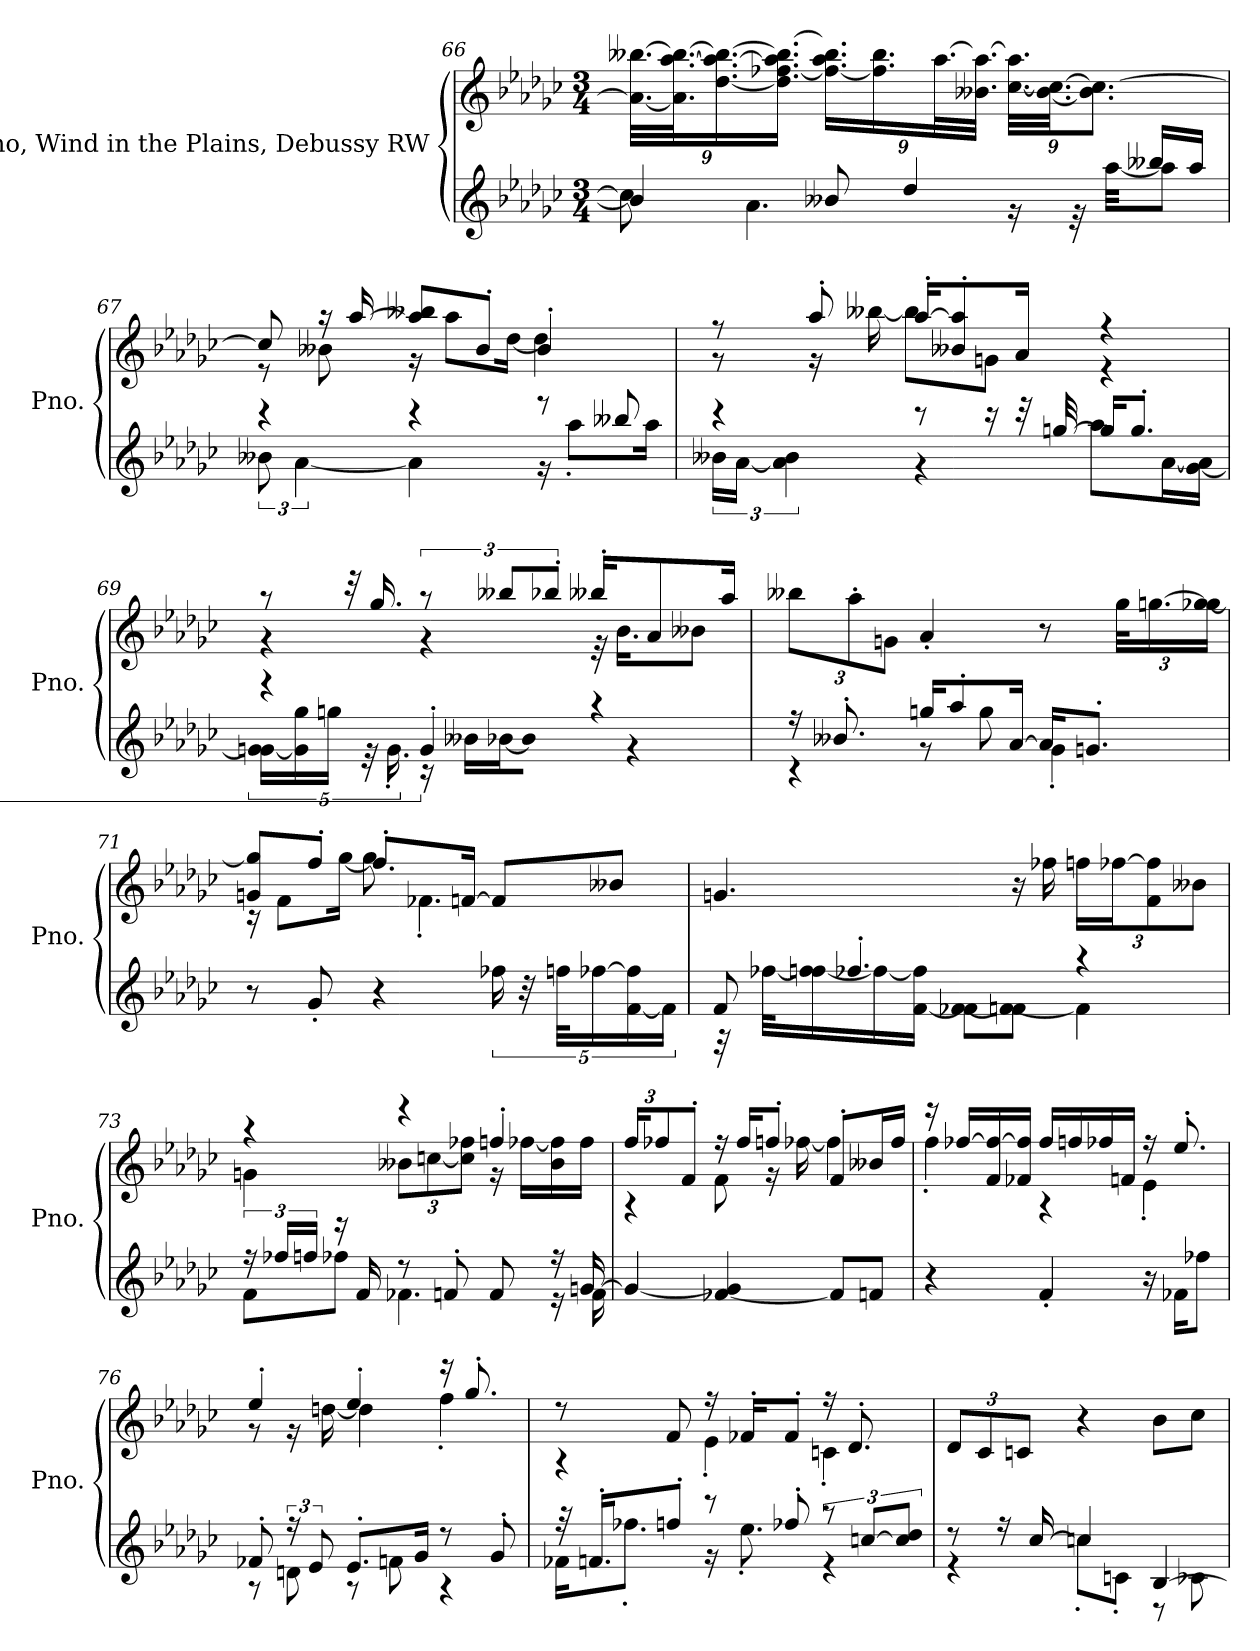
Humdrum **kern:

**kern	**kern
*part1	*part1
*staff2	*staff1
*I"Piano, Wind in the Plains, Debussy RW	*
*I'Pno.	*
!!LO:LB:g=z
*clefG2	*clefG2
*k[b-e-a-d-g-c-]	*k[b-e-a-d-g-c-]
*M3/4	*M3/4
=66	=66
*^	*
*	*	*Xbrackettup
4b--/]	8cc-\]	36.a-\_ [36.bb--X\LLL
.	.	36.a-\] [36.aa-\ 36.bb--\_J
.	.	[18.dd-\ 18.aa-\_ 18.bb--\_
.	4.a-\	.
.	.	18.dd-\] [18.ff-X\ 18.aa-\] 18.bb--\_JJ
8b--X/	.	18.ff-\_ 18.aa-\ 18.bb--\]LL
.	.	18.ff-\] 18.bb--\
4dd-/	.	.
.	.	[36.aa-\L
.	.	36.b--X\ 36.aa-\_JJJ
.	16r	[36.cc-\ 36.aa-\]LLL
.	.	[36.b--\ 36.cc-\_JJ
.	32r	.
.	.	9.b--\] 9.cc-\_J
.	[32aa-\KKL	.
16bb--X/LL	8aa-\J]	.
16aa-/JJ	.	.
!!LO:LB:g=z
=67	=67	=67
*	*	*^
4r	12b--X\	8cc-/]	8r
.	[6a-\	.	.
.	.	16r	8b--X\
.	.	[16aa-/	.
4r	4a-\]	8aa-/] 8bb--X/L	16r
.	.	.	8aa-\L
.	.	8b--'/J	.
.	.	.	[16dd-\Jk
8r	16r	4b--'/	4dd-\]
.	8aa-'\L	.	.
8bb--X/	.	.	.
.	16aa-\Jk	.	.
=68	=68	=68	=68
4r	24b--X\LL	8r	8r
.	[24a-\JJ	.	.
.	6a-\] 6b--\	.	.
.	.	8aa-'/	16r
.	.	.	[16bb--X\
8r	4r	[16aa-'/KL	8bb--\L]
.	.	8b--X/' 8aa-/]'	.
16r	.	.	8gn\J
32r	.	16a-/Jk	.
[32ggn/	.	.	.
16gg/KL]	8aa-\L	4r	4r
8.gg'/J	.	.	.
.	[16a-\L	.	.
.	[16g-\ 16a-\]JJ	.	.
!!LO:LB:g=z	!!
=69	=69	=69	=69
4r	20g-\] [20gn\LL	8r	4r
.	20g\] 20gg-\	.	.
.	20ggn\JJ	.	.
.	.	32r	.
.	40r	.	.
.	.	16.gg-/	.
.	20.g'\	.	.
*	*	*brackettup	*
4g'/	24r	12r	4r
.	24b--X\LL	.	.
.	[24b-X\J	12bb--X/L	.
.	8b-\J]	.	.
.	.	12bb-X'/J	.
4r	4r	16bb--X'/KL	32r
.	.	.	16.b-\KL
.	.	8a-/	.
.	.	.	8b--X\J
.	.	16aa-/Jk	.
*	*	*v	*v
!!LO:PB:g=z
=70	=70	=70
*	*	*Xbrackettup
16r	4r	12bb--X\L
8.b--X'/	.	.
.	.	12aa-'\
.	.	12gn\J
16ggn/KL	8r	4a-'/
8aa-'/	.	.
.	8gg\	.
[16a-/Jk	.	.
16a-/KL]	4g-'\	8r
8.gn'/J	.	.
.	.	48gg-\KLL
.	.	[24.ggn\
.	.	[24gg-X\ 24gg\]JJ
*v	*v	*
=71	=71
*	*^
8r	8gn/ 8gg-/]L	16r
.	.	8f\L
8g-'/	8ff'/J	.
.	.	[16gg-\Jk
4r	8.ff'/L	8gg-\]
.	.	4.f-X'\
.	[16fn/Jk	.
20ff-X\	8f/L]	.
40r	.	.
40ffn\KLL	.	.
[20ff-X\	.	.
.	8b--X/J	.
[20f\ 20ff-\]	.	.
20f\JJ]	.	.
*	*v	*v
!!LO:LB:g=z
=72	=72
*^	*
8f/	32r	4.gn/
.	[32ff-X\KLL	.
.	16ff-\] [16ffn\	.
4.ff-X'/	16ff\_	.
.	[16f\ 16ff\]JJ	.
.	[8f-X\ 8f\]L	.
.	8f-\_ 8fn\J	16r
.	.	16ff-X\
4r	4f-\]	24ffn\LL
.	.	[24ff-X\J
.	.	12f\ 12ff-\]
.	.	12b--X\J
!!LO:LB:g=z
=73	=73	=73
*	*	*^
24r	8f\L	4r	4gn\
24ff-X/LL	.	.	.
24ffn/JJ	.	.	.
16r	8ff-X\J	.	.
16f/	.	.	.
8r	4.f-X\	4r	12b--X\L
.	.	.	[12ccn\
8fn'/	.	.	.
.	.	.	12cc\] 12ff-X\J
8f/	.	4ffn'/	16r
.	.	.	[16ff-X\LL
16r	16r	.	16b--\ 16ff-\]
[16gn/	16f\	.	16ff-\JJ
*v	*v	*	*
=74	=74	=74
4g/_	24ff/KL	4r
.	12ff-X/	.
.	8f'/J	.
[4f-X/ 4g/]	16r	8f\
.	16ff-/KL	.
.	8ffn'/J	16r
.	.	[16ff-X\
8f-/L]	8f'/L	4ff-\]
8fn/J	16b--X/L	.
.	16ff-/JJ	.
!!LO:LB:g=z	!!
=75	=75	=75
4r	16r	4ff'\
.	[16ff-X/LL	.
.	16f/ 16ff-/_	.
.	16f-X/ 16ff-/]JJ	.
4f'/	16ff-/LL	4r
.	16ffn/	.
.	16ff-X/	.
.	16fn/JJ	.
16r	16r	4e-'\
16f-X\KL	8.ee-'/	.
8ff-X\J	.	.
=76	=76	=76
*^	*	*
8f-X'/	8r	4ee-'/	8r
24r	8dn\	.	16r
12e-/	.	.	.
.	.	.	[16ddn\
8.e-'/L	8r	4ee-'/	4dd\]
.	8fn\	.	.
16g-/Jk	.	.	.
8r	4r	16r	4ff'\
.	.	8.gg-'/	.
8g-'/	.	.	.
!!LO:LB:g=z	!!
=77	=77	=77	=77
32r	16f-X\KL	8r	4r
16.fn'/KL	.	.	.
.	8.ff-X'\J	.	.
8ffn'/J	.	8f/	.
8r	16r	16r	4e-'\
.	8.ee-'\	16f-X'/KL	.
8ff-X'/	.	8f-'/J	.
12r	4r	16r	4cn'\
.	.	8.d-'/	.
[12ccn/L	.	.	.
12cc/] 12dd-/J	.	.	.
*	*	*v	*v
=78	=78	=78
8r	4r	12d-/L
.	.	12c-/
16r	.	.
.	.	12cn/J
[16cc-/	.	.
4cc-/]	8ccn'\L	4r
.	8cn'\J	.
[4B-/	8r	8b-\L
.	8c-X\	8cc-\J
*v	*v	*
=	=
*-	*-
